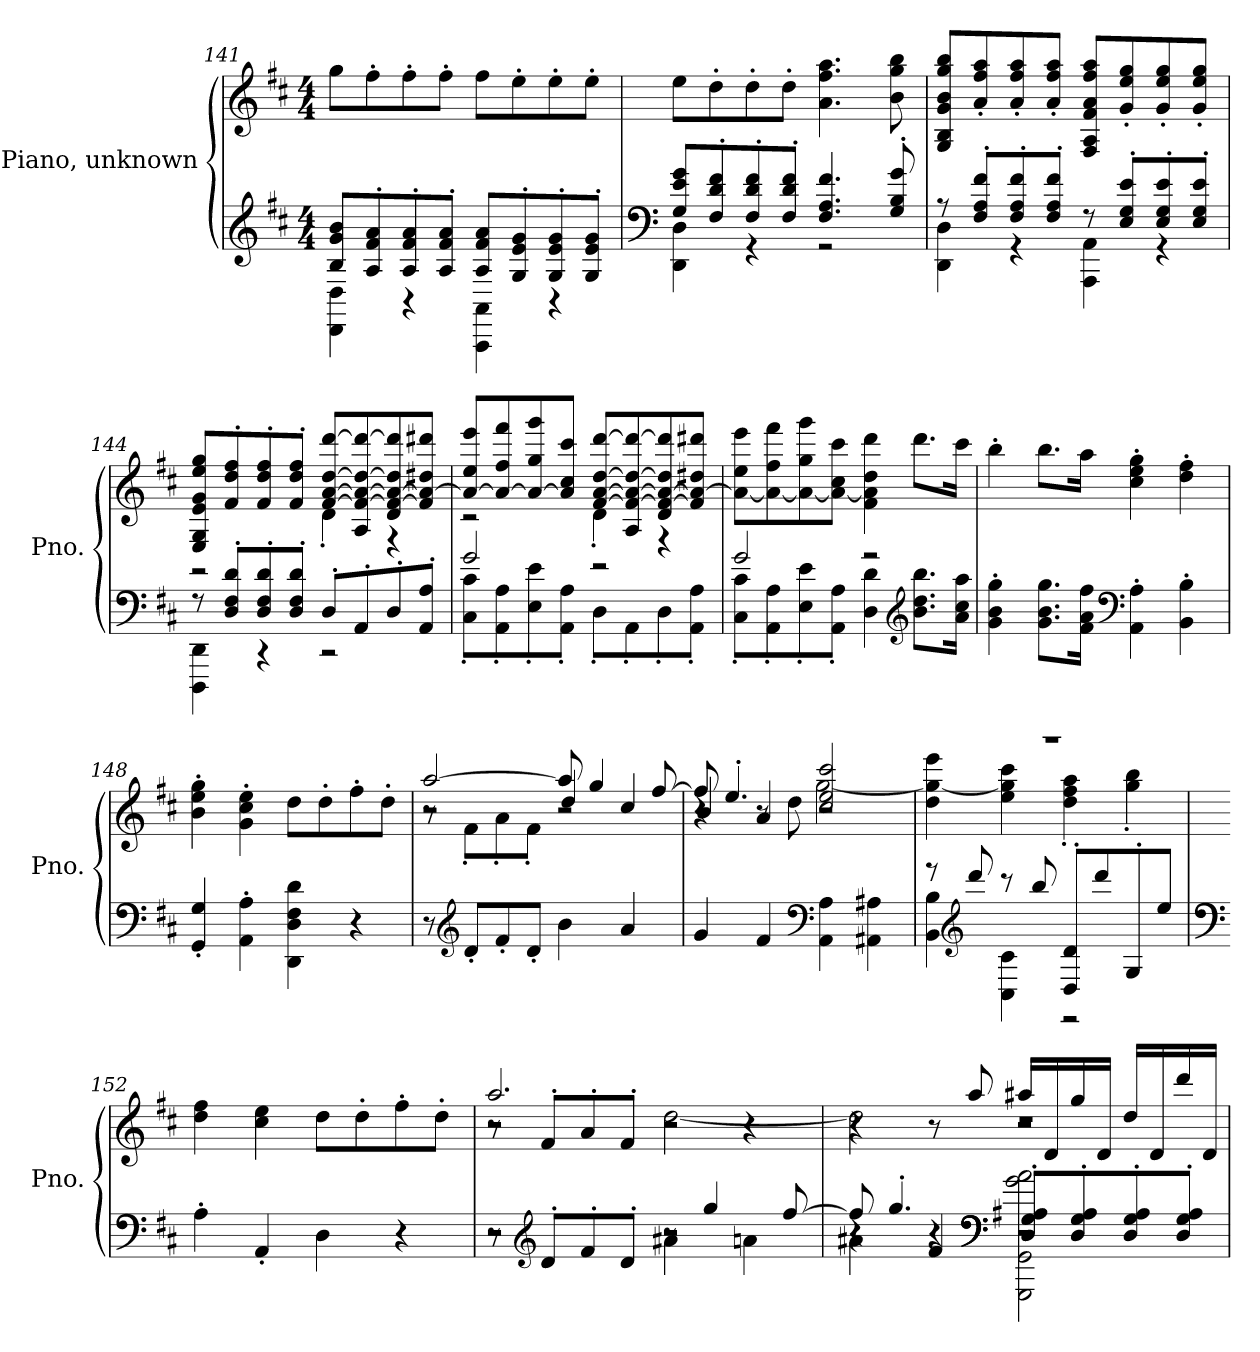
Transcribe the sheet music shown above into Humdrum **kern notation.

**kern	**kern
*part1	*part1
*staff2	*staff1
*I"Piano, unknown	*
*I'Pno.	*
*clefG2	*clefG2
*k[f#c#]	*k[f#c#]
*M4/4	*M4/4
=141	=141
*^	*
8B/ 8g/ 8b/L	4DD\ 4D\	8gg\L
8A/' 8f#/' 8a/'	.	8ff#'\
8A/' 8f#/' 8a/'	4r	8ff#'\
8A/' 8f#/' 8a/'J	.	8ff#'\J
8A/ 8f#/ 8a/L	4AAA\ 4AA\	8ff#\L
8G/' 8e/' 8g/'	.	8ee'\
8G/' 8e/' 8g/'	4r	8ee'\
8G/' 8e/' 8g/'J	.	8ee'\J
!!LO:LB:g=z
=142	=142	=142
*clefF4	*	*
8G/ 8e/ 8g/L	4DD\ 4D\	8ee\L
8F#/' 8d/' 8f#/'	.	8dd'\
8F#/' 8d/' 8f#/'	4r	8dd'\
8F#/' 8d/' 8f#/'J	.	8dd'\J
4.F#/ 4.A/ 4.f#/	2r	4.a\ 4.ff#\ 4.aa\
8G/' 8B/' 8g/'	.	8b\ 8gg\ 8bb\
=143	=143	=143
8r	4DD\ 4D\	8G/ 8B/ 8g/ 8b/ 8gg/ 8bb/L
8F#/' 8A/' 8f#/'L	.	8a/' 8ff#/' 8aa/'
8F#/' 8A/' 8f#/'	4r	8a/' 8ff#/' 8aa/'
8F#/' 8A/' 8f#/'J	.	8a/' 8ff#/' 8aa/'J
8r	4AAA\ 4AA\	8F#/ 8A/ 8f#/ 8a/ 8ff#/ 8aa/L
8E/' 8G/' 8e/'L	.	8g/' 8ee/' 8gg/'
8E/' 8G/' 8e/'	4r	8g/' 8ee/' 8gg/'
8E/' 8G/' 8e/'J	.	8g/' 8ee/' 8gg/'J
=144	=144	=144
*	*	*^
8r	4DDD\ 4DD\	8E/ 8G/ 8e/ 8g/ 8ee/ 8gg/L	2r
8D/' 8F#/' 8d/'L	.	8f#/' 8dd/' 8ff#/'	.
8D/' 8F#/' 8d/'	4r	8f#/' 8dd/' 8ff#/'	.
8D/' 8F#/' 8d/'J	.	8f#/' 8dd/' 8ff#/'J	.
8D'/L	2r	[8f#/ [8a/ [8dd/ [8ddd/L	4d'\
8AA'/	.	8A/ 8f#/_ 8a/_ 8dd/_ 8ddd/_	.
8D'/	.	8d/ 8f#/_ 8a/_ 8dd/] 8ddd/]	4r
8AA/' 8A/'J	.	8f#/] 8a/_ 8dd#X/ 8ddd#X/J	.
!!LO:LB:g=z	!!
=145	=145	=145	=145
2g/	8C#\' 8c#\'L	8a/_ 8ee/ 8eee/L	2r
.	8AA\' 8A\'	8a/_ 8ff#/ 8fff#/	.
.	8E\' 8e\'	8a/_ 8gg/ 8ggg/	.
.	8AA\' 8A\'J	8a/] 8cc#/ 8ccc#/J	.
2r	8D'\L	[8f#/ [8a/ [8dd/ [8ddd/L	4d'\
.	8AA'\	8A/ 8f#/_ 8a/_ 8dd/_ 8ddd/_	.
.	8D'\	8d/ 8f#/_ 8a/_ 8dd/] 8ddd/]	4r
.	8AA\' 8A\'J	8f#/] 8a/_ 8dd#X/ 8ddd#X/J	.
*	*	*v	*v
=146	=146	=146
2g/	8C#\' 8c#\'L	8a\_ 8ee\ 8eee\L
.	8AA\' 8A\'	8a\_ 8ff#\ 8fff#\
.	8E\' 8e\'	8a\_ 8gg\ 8ggg\
.	8AA\' 8A\'J	8a\_ 8cc#\ 8ccc#\J
2r	4D\ 4d\	4f#\ 4a\] 4dd\ 4ddd\
*clefG2	*	*
.	8.b\ 8.dd\ 8.bb\L	8.ddd\L
.	16a\ 16cc#\ 16aa\Jk	16ccc#\Jk
*v	*v	*
=147	=147
4g\' 4b\' 4gg\'	4bb'\
8.g\ 8.b\ 8.gg\L	8.bb\L
16f#\ 16a\ 16ff#\Jk	16aa\Jk
*clefF4	*
4AA\' 4A\'	4cc#\' 4ee\' 4gg\'
4BB\' 4B\'	4dd\' 4ff#\'
=148	=148
4GG/' 4G/'	4b\' 4ee\' 4gg\'
4AA\' 4A\'	4g\' 4cc#\' 4ee\'
4DD\ 4D\ 4F#\ 4d\	8dd\L
.	8dd'\
4r	8ff#'\
.	8dd'\J
!!LO:LB:g=z
=149	=149
*	*^
*	*	*^
8r	[2aa/	8r	2r
*clefG2	*	*	*
8d'/L	.	8f#'\L	.
8f#'/	.	8a'\	.
8d'/J	.	8f#'\J	.
4b\	8aa/]	2r	4dd/
.	4gg/	.	.
4a/	.	.	4cc#/
.	[8ff#/	.	.
=150	=150	=150	=150
4g/	8ff#/]	4r	4b/
.	4.ee'/	.	.
4f#/	.	8r	4a/
.	.	8dd\	.
*clefF4	*	*	*
4AA\ 4A\	2cc#/ 2ee/ 2ccc#/	[2gg\	2r
4AA#X\ 4A#X\	.	.	.
*	*	*v	*v
=151	=151	=151
*^	*	*
8r	4BB\ 4B\	1r	4dd\ 4gg\_ 4eee\
*clefG2	*	*	*
8ddd/	.	.	.
8r	4C#\ 4c#\	.	4ee\ 4gg\] 4ccc#\
8bb/	.	.	.
8D/' 8d/'L	2r	.	4dd\' 4ff#\' 4aa\'
8ddd/	.	.	.
8G'/	.	.	4gg\' 4bb\'
8ee/J	.	.	.
*v	*v	*	*
*	*v	*v
=152	=152
*clefF4	*
4A'\	4dd\ 4ff#\
4AA'/	4cc#\ 4ee\
4D\	8dd\L
.	8dd'\
4r	8ff#'\
.	8dd'\J
!!LO:PB:g=z
=153	=153
*^	*^
*	*^	*	*^
2r	2r	8r	2.aa/	2r	8r
*clefG2	*	*	*	*	*
.	.	8d'/L	.	.	8f#'/L
.	.	8f#'/	.	.	8a'/
.	.	8d'/J	.	.	8f#'/J
8r	4a#X\	2r	.	[2dd\	2r
4gg/	.	.	.	.	.
.	4an\	.	4r	.	.
[8ff#/	.	.	.	.	.
=154	=154	=154	=154	=154	=154
8ff#/]	4a#X\	4r	1r	2dd\]	4r
4.gg'/	.	.	.	.	.
.	4r	4f#/	.	.	8r
.	.	.	.	.	8aa/
*clefF4	*	*	*	*	*
2r	2GGG\ 2GG\ 2g\ 2a#\	8D/' 8G/' 8A#X/'L	.	2r	16aa#X/LL
.	.	.	.	.	16d/
.	.	8D/' 8G/' 8A#/'	.	.	16gg/
.	.	.	.	.	16d/JJ
.	.	8D/' 8G/' 8A#/'	.	.	16dd/LL
.	.	.	.	.	16d/
.	.	8D/' 8G/' 8A#/'J	.	.	16ddd/
.	.	.	.	.	16d/JJ
*v	*v	*v	*	*	*
*	*v	*v	*v
=	=
*-	*-
